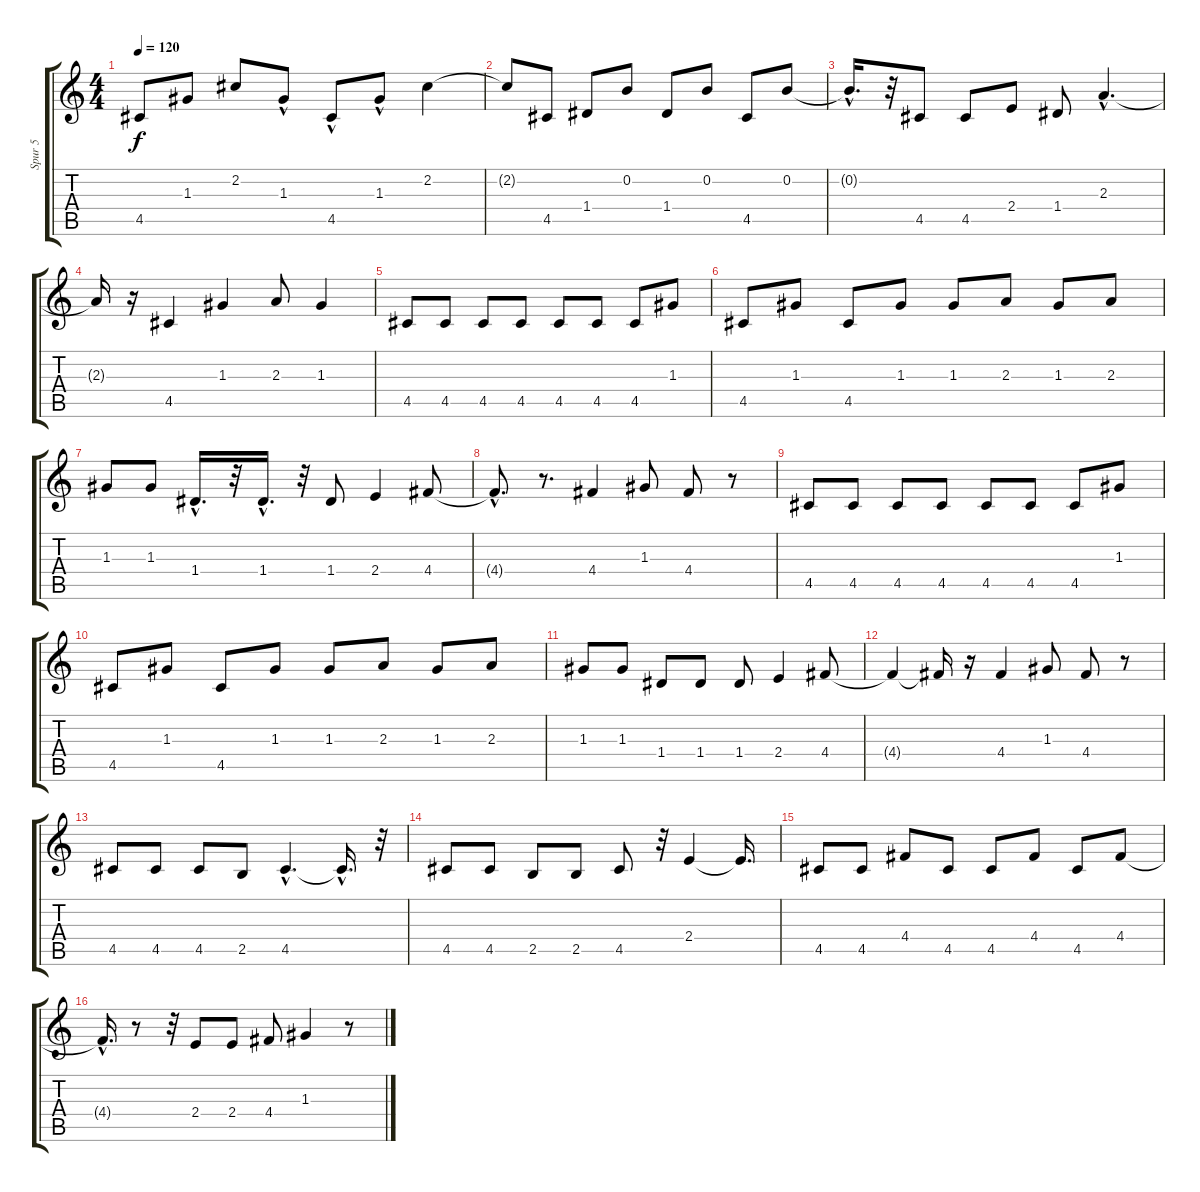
\track ("Spur 5" "Spur 5") {instrument electricguitarclean}
\staff {score tabs}
\tuning (E4 B3 G3 D3 A2 E2) {hide}
\ts (4 4)
\tempo 120
\clef g2
\ks c
4.5.8{dy f} 1.3.8 2.2.8 1.3{hac}.8 4.5{hac}.8 1.3{hac}.8 2.2.4 |
2.2{t}.8 4.5.8 1.4.8 0.2.8 1.4.8 0.2.8 4.5.8 0.2.8 |
0.2{hac t}.16{d} r.32 4.5.8 4.5.8 2.4.8 1.4.8 2.3{hac}.4{d} |
2.3{t}.16 r.16 4.5.4 1.3.4 2.3.8 1.3.4 |
4.5.8 4.5.8 4.5.8 4.5.8 4.5.8 4.5.8 4.5.8 1.3.8 |
4.5.8 1.3.8 4.5.8 1.3.8 1.3.8 2.3.8 1.3.8 2.3.8 |
1.3.8 1.3.8 1.4{hac}.16{d} r.32 1.4{hac}.16{d} r.32 1.4.8 2.4.4 4.4.8 |
4.4{hac t}.8{d} r.8{d} 4.4.4 1.3.8 4.4.8 r.8 |
4.5.8 4.5.8 4.5.8 4.5.8 4.5.8 4.5.8 4.5.8 1.3.8 |
4.5.8 1.3.8 4.5.8 1.3.8 1.3.8 2.3.8 1.3.8 2.3.8 |
1.3.8 1.3.8 1.4.8 1.4.8 1.4.8 2.4.4 4.4.8 |
4.4{t}.4 4.4{t}.16 r.16 4.4.4 1.3.8 4.4.8 r.8 |
4.5.8 4.5.8 4.5.8 2.5.8 4.5{hac}.4{d} 4.5{hac t}.16{d} r.32 |
4.5.8 4.5.8 2.5.8 2.5.8 4.5.8 r.32 2.4.4 2.4{t}.16{d} |
4.5.8 4.5.8 4.4.8 4.5.8 4.5.8 4.4.8 4.5.8 4.4.8 |
4.4{hac t}.16{d} r.8 r.32 2.4.8 2.4.8 4.4.8 1.3.4 r.8
